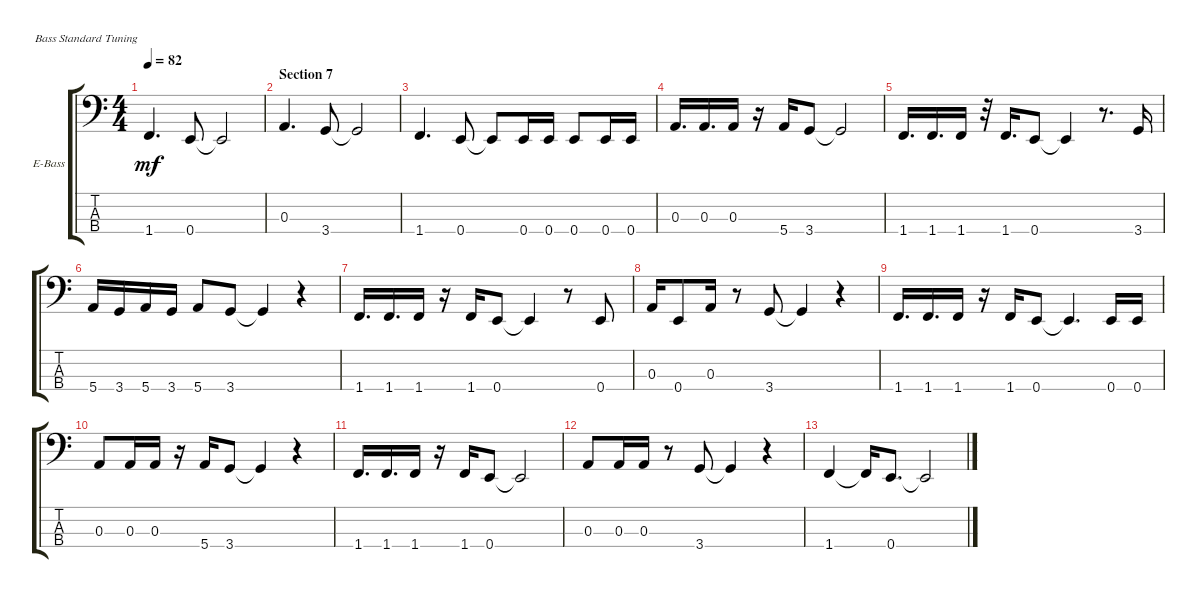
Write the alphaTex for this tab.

\bracketExtendMode groupsimilarinstruments
\firstSystemTrackNameOrientation horizontal
\otherSystemsTrackNameOrientation horizontal
\track ("Bass" "E-Bass") {instrument electricbassfinger}
\staff {score tabs}
\tuning (G2 D2 A1 E1)
\ts (4 4)
\tempo 82
\clef f4
\ks aminor
1.4.4{d dy mf} 0.4.8 0.4{t}.2 |
\section ("" "Section 7")
0.3.4{d} 3.4.8 3.4{t}.2 |
1.4.4{d} 0.4.8 0.4{t}.8 0.4.16 0.4.16 0.4.8 0.4.16 0.4.16 |
0.3.16{d} 0.3.16{d} 0.3.16 r.16 5.4.16 3.4.8 3.4{t}.2 |
1.4.16{d} 1.4.16{d} 1.4.16 r.32 1.4.16{d} 0.4.8 0.4{t}.4 r.8{d} 3.4.16 |
5.4.16 3.4.16 5.4.16 3.4.16 5.4.8 3.4.8 3.4{t}.4 r.4 |
1.4.16{d} 1.4.16{d} 1.4.16 r.16 1.4.16 0.4.8 0.4{t}.4 r.8 0.4.8 |
0.3.16 0.4.8 0.3.16 r.8 3.4.8 3.4{t}.4 r.4 |
1.4.16{d} 1.4.16{d} 1.4.16 r.16 1.4.16 0.4.8 0.4{t}.4{d} 0.4.16 0.4.16 |
0.3.8 0.3.16 0.3.16 r.16 5.4.16 3.4.8 3.4{t}.4 r.4 |
1.4.16{d} 1.4.16{d} 1.4.16 r.16 1.4.16 0.4.8 0.4{t}.2 |
0.3.8 0.3.16 0.3.16 r.8 3.4.8 3.4{t}.4 r.4 |
1.4.4 1.4{t}.16 0.4.8{d} 0.4{t}.2
